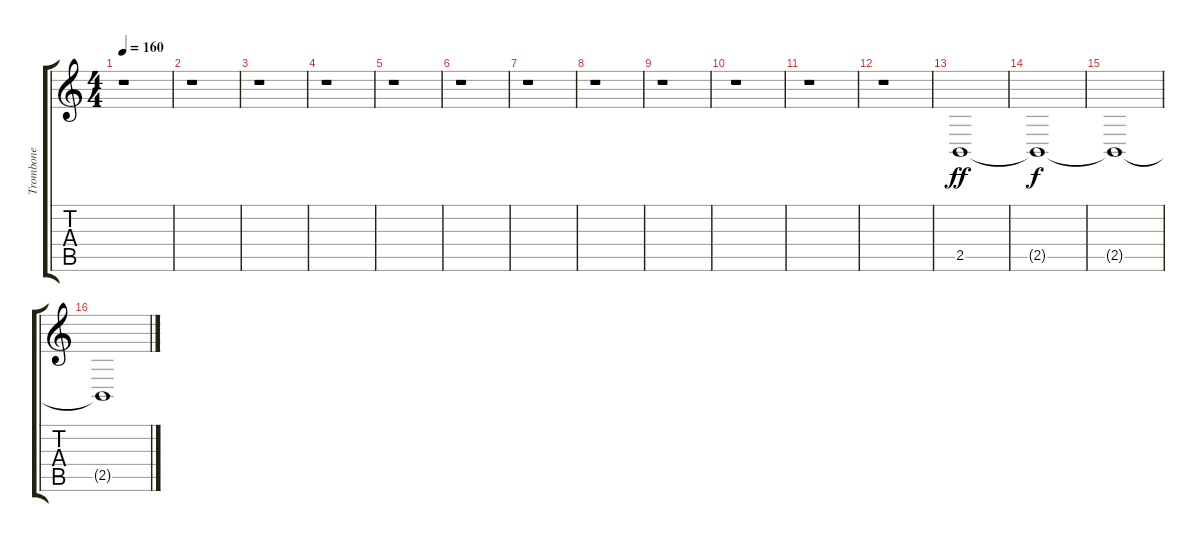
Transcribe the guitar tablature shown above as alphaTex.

\track ("Trombone" "Trombone") {instrument trombone}
\staff {score tabs}
\tuning (E4 B3 G3 D3 A2 E2) {hide}
\ts (4 4)
\tempo 160
\clef g2
\ks c
r.1{dy ff} |
r.1 |
r.1 |
r.1 |
r.1 |
r.1 |
r.1 |
r.1 |
r.1 |
r.1 |
r.1 |
r.1 |
2.5.1 |
2.5{t}.1{dy f} |
2.5{t}.1 |
2.5{t}.1
